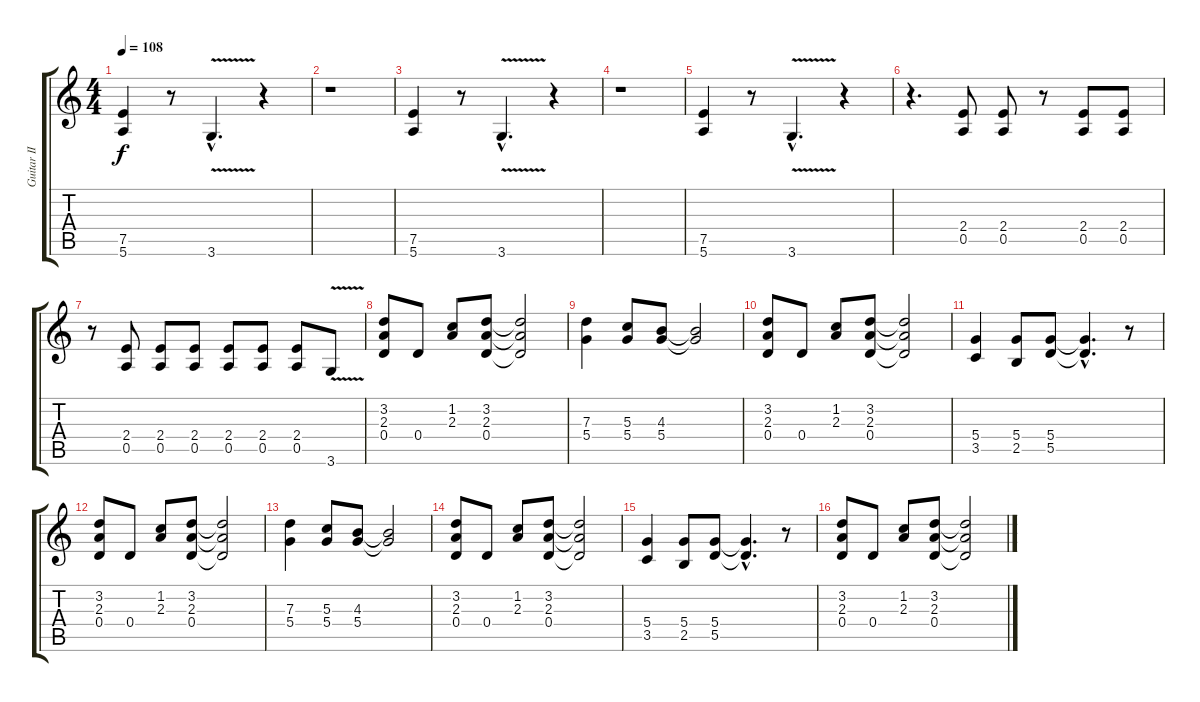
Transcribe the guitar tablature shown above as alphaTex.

\track ("Guitar II" "Guitar II") {instrument distortionguitar}
\staff {score tabs}
\tuning (E4 B3 G3 D3 A2 E2) {hide}
\ts (4 4)
\tempo 108
\clef g2
\ks c
(7.5 5.6).4{dy f} r.8 3.6{v hac}.4{d} r.4 |
r.1 |
(7.5 5.6).4 r.8 3.6{v hac}.4{d} r.4 |
r.1 |
(7.5 5.6).4 r.8 3.6{v hac}.4{d} r.4 |
r.4{d} (2.4 0.5).8 (2.4 0.5).8 r.8 (2.4 0.5).8 (2.4 0.5).8 |
r.8 (2.4 0.5).8 (2.4 0.5).8 (2.4 0.5).8 (2.4 0.5).8 (2.4 0.5).8 (2.4 0.5).8 3.6{v}.8 |
(3.2 2.3 0.4).8 0.4.8 (1.2 2.3).8 (3.2 2.3 0.4).8 (3.2{t} 2.3{t} 0.4{t}).2 |
(7.3 5.4).4 (5.3 5.4).8 (4.3 5.4).8 (4.3{t} 5.4{t}).2 |
(3.2 2.3 0.4).8 0.4.8 (1.2 2.3).8 (3.2 2.3 0.4).8 (3.2{t} 2.3{t} 0.4{t}).2 |
(5.4 3.5).4 (5.4 2.5).8 (5.4 5.5).8 (5.4{hac t} 5.5{hac t}).4{d} r.8 |
(3.2 2.3 0.4).8 0.4.8 (1.2 2.3).8 (3.2 2.3 0.4).8 (3.2{t} 2.3{t} 0.4{t}).2 |
(7.3 5.4).4 (5.3 5.4).8 (4.3 5.4).8 (4.3{t} 5.4{t}).2 |
(3.2 2.3 0.4).8 0.4.8 (1.2 2.3).8 (3.2 2.3 0.4).8 (3.2{t} 2.3{t} 0.4{t}).2 |
(5.4 3.5).4 (5.4 2.5).8 (5.4 5.5).8 (5.4{hac t} 5.5{hac t}).4{d} r.8 |
(3.2 2.3 0.4).8 0.4.8 (1.2 2.3).8 (3.2 2.3 0.4).8 (3.2{t} 2.3{t} 0.4{t}).2
